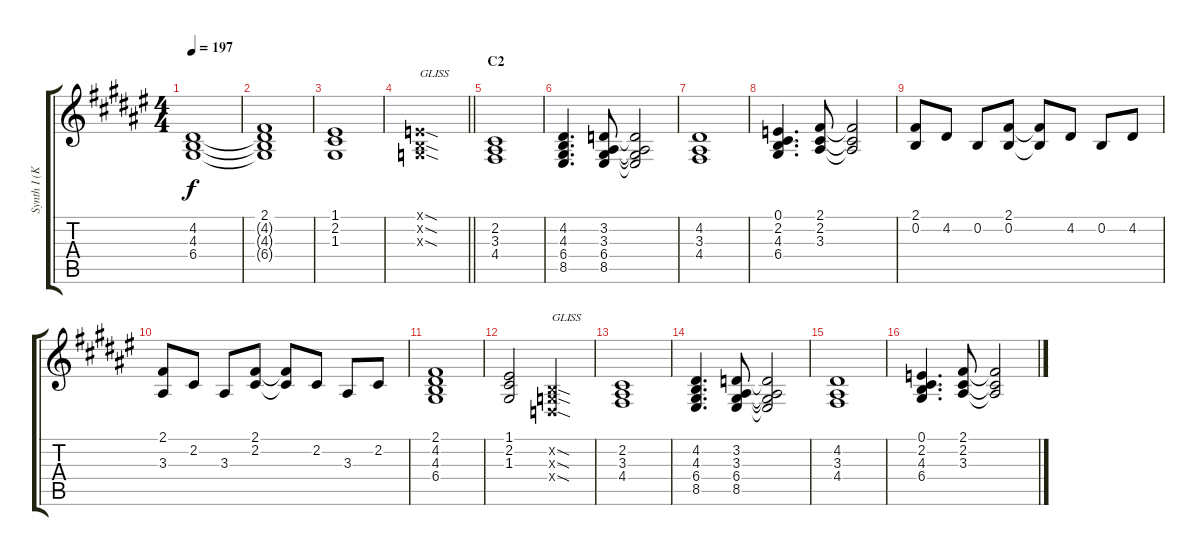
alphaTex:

\track ("Synth I (Kotobuki Tsumugi)" "Synth I (K") {instrument drawbarorgan}
\staff {score tabs}
\tuning (E4 B3 G3 D3 A2 E2) {hide}
\ts (4 4)
\tempo 197
\clef g2
\ks f#
(4.2 4.3 6.4).1{dy f} |
(2.1 4.2{t} 4.3{t} 6.4{t}).1 |
(1.1 2.2 1.3).1 |
\barLineRight lightlight
(0.1{sod x} 0.2{sod x} 0.3{sod x}).1{txt "GLISS"} |
\section ("" "C2")
(2.2 3.3 4.4).1 |
(4.2 4.3 6.4 8.5).4{d} (3.2 3.3 6.4 8.5).8 (3.2{t} 3.3{t} 6.4{t} 8.5{t}).2 |
(4.2 3.3 4.4).1 |
(0.1 2.2 4.3 6.4).4{d} (2.1 2.2 3.3).8 (2.1{t} 2.2{t} 3.3{t}).2 |
(2.1 0.2).8 4.2.8 0.2.8 (2.1 0.2).8 (2.1{t} 0.2{t}).8 4.2.8 0.2.8 4.2.8 |
(2.1 3.3).8 2.2.8 3.3.8 (2.1 2.2).8 (2.1{t} 2.2{t}).8 2.2.8 3.3.8 2.2.8 |
(2.1 4.2 4.3 6.4).1 |
(1.1 2.2 1.3).2 (0.2{sod x} 0.3{sod x} 0.4{sod x}).2{txt "GLISS"} |
(2.2 3.3 4.4).1 |
(4.2 4.3 6.4 8.5).4{d} (3.2 3.3 6.4 8.5).8 (3.2{t} 3.3{t} 6.4{t} 8.5{t}).2 |
(4.2 3.3 4.4).1 |
(0.1 2.2 4.3 6.4).4{d} (2.1 2.2 3.3).8 (2.1{t} 2.2{t} 3.3{t}).2
